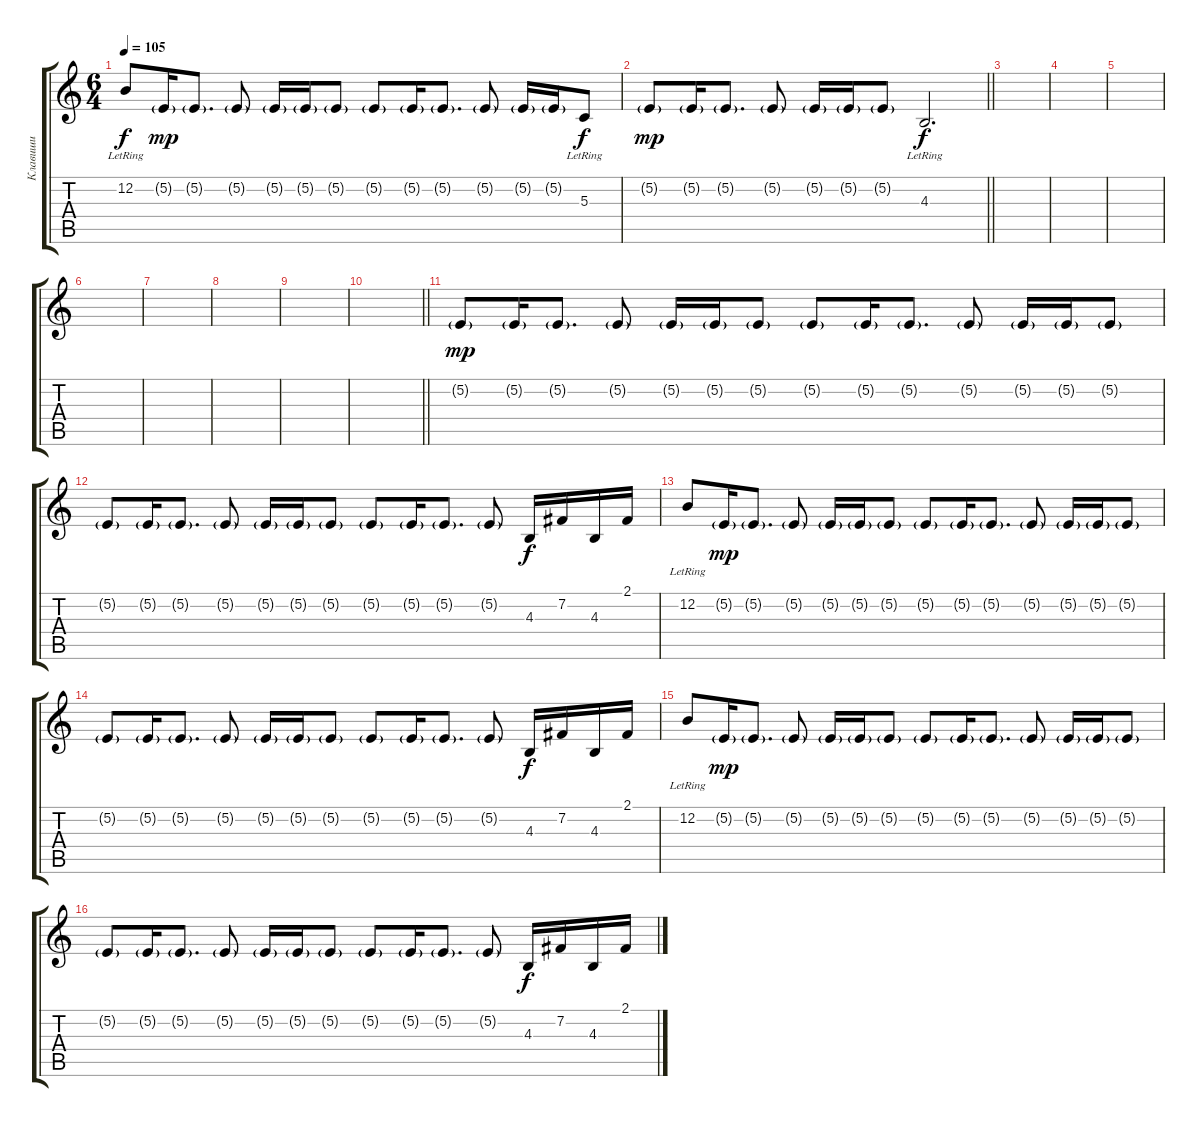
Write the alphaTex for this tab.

\track ("Клавиши" "Клавиши") {instrument stringensemble1}
\staff {score tabs}
\tuning (E4 B3 G3 D3 A2 E2) {hide}
\ts (6 4)
\tempo 105
\clef g2
\ks c
12.2{lr}.8{dy f} 5.2{g}.16{dy mp} 5.2{g}.8{d} 5.2{g}.8 5.2{g}.16 5.2{g}.16 5.2{g}.8 5.2{g}.8 5.2{g}.16 5.2{g}.8{d} 5.2{g}.8 5.2{g}.16 5.2{g}.16 5.3{lr}.8{dy f} |
\barLineRight lightlight
5.2{g}.8{dy mp} 5.2{g}.16 5.2{g}.8{d} 5.2{g}.8 5.2{g}.16 5.2{g}.16 5.2{g}.8 4.3{lr}.2{d dy f} |
\section ("" "")
|
|
|
|
|
|
|
\barLineRight lightlight
|
\section ("" "")
5.2{g}.8{dy mp} 5.2{g}.16 5.2{g}.8{d} 5.2{g}.8 5.2{g}.16 5.2{g}.16 5.2{g}.8 5.2{g}.8 5.2{g}.16 5.2{g}.8{d} 5.2{g}.8 5.2{g}.16 5.2{g}.16 5.2{g}.8 |
5.2{g}.8 5.2{g}.16 5.2{g}.8{d} 5.2{g}.8 5.2{g}.16 5.2{g}.16 5.2{g}.8 5.2{g}.8 5.2{g}.16 5.2{g}.8{d} 5.2{g}.8 4.3.16{dy f} 7.2.16 4.3.16 2.1.16 |
12.2{lr}.8 5.2{g}.16{dy mp} 5.2{g}.8{d} 5.2{g}.8 5.2{g}.16 5.2{g}.16 5.2{g}.8 5.2{g}.8 5.2{g}.16 5.2{g}.8{d} 5.2{g}.8 5.2{g}.16 5.2{g}.16 5.2{g}.8 |
5.2{g}.8 5.2{g}.16 5.2{g}.8{d} 5.2{g}.8 5.2{g}.16 5.2{g}.16 5.2{g}.8 5.2{g}.8 5.2{g}.16 5.2{g}.8{d} 5.2{g}.8 4.3.16{dy f} 7.2.16 4.3.16 2.1.16 |
12.2{lr}.8 5.2{g}.16{dy mp} 5.2{g}.8{d} 5.2{g}.8 5.2{g}.16 5.2{g}.16 5.2{g}.8 5.2{g}.8 5.2{g}.16 5.2{g}.8{d} 5.2{g}.8 5.2{g}.16 5.2{g}.16 5.2{g}.8 |
5.2{g}.8 5.2{g}.16 5.2{g}.8{d} 5.2{g}.8 5.2{g}.16 5.2{g}.16 5.2{g}.8 5.2{g}.8 5.2{g}.16 5.2{g}.8{d} 5.2{g}.8 4.3.16{dy f} 7.2.16 4.3.16 2.1.16
